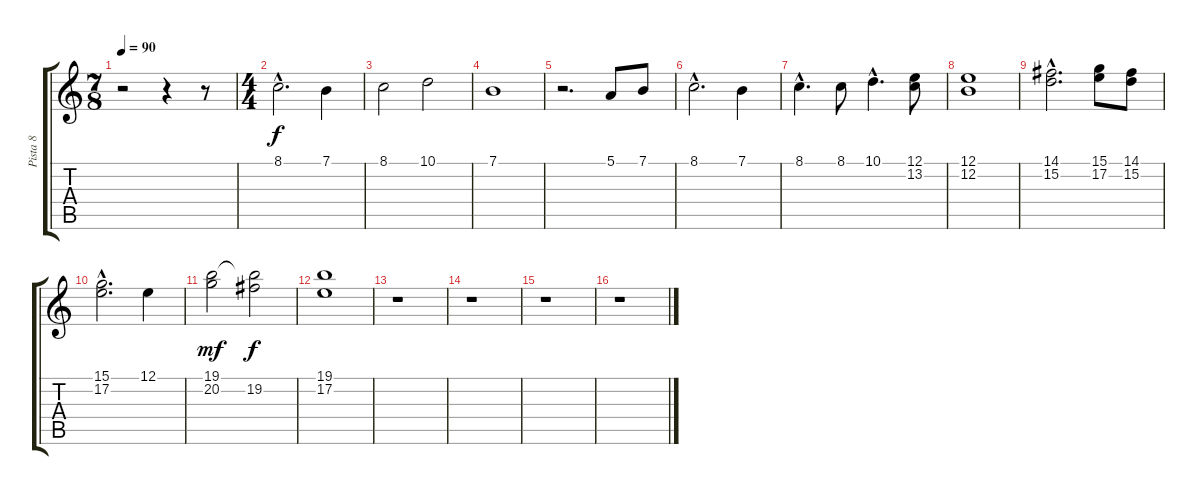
\track ("Pista 8" "Pista 8") {instrument altosax}
\staff {score tabs}
\tuning (E4 B3 G3 D3 A2 E2) {hide}
\ts (7 8)
\tempo 90
\clef g2
\ks c
r.2{dy f} r.4 r.8 |
\ts (4 4)
8.1{hac}.2{d} 7.1.4 |
8.1.2 10.1.2 |
7.1.1 |
r.2{d} 5.1.8 7.1.8 |
8.1{hac}.2{d} 7.1.4 |
8.1{hac}.4{d} 8.1.8 10.1{hac}.4{d} (12.1 13.2).8 |
(12.1 12.2).1 |
(14.1{hac} 15.2{hac}).2{d} (15.1 17.2).8 (14.1 15.2).8 |
(15.1{hac} 17.2{hac}).2{d} 12.1.4 |
(19.1 20.2).2{dy mf} (19.1{t} 19.2).2{dy f} |
(19.1 17.2).1 |
r.1 |
r.1 |
r.1 |
r.1
